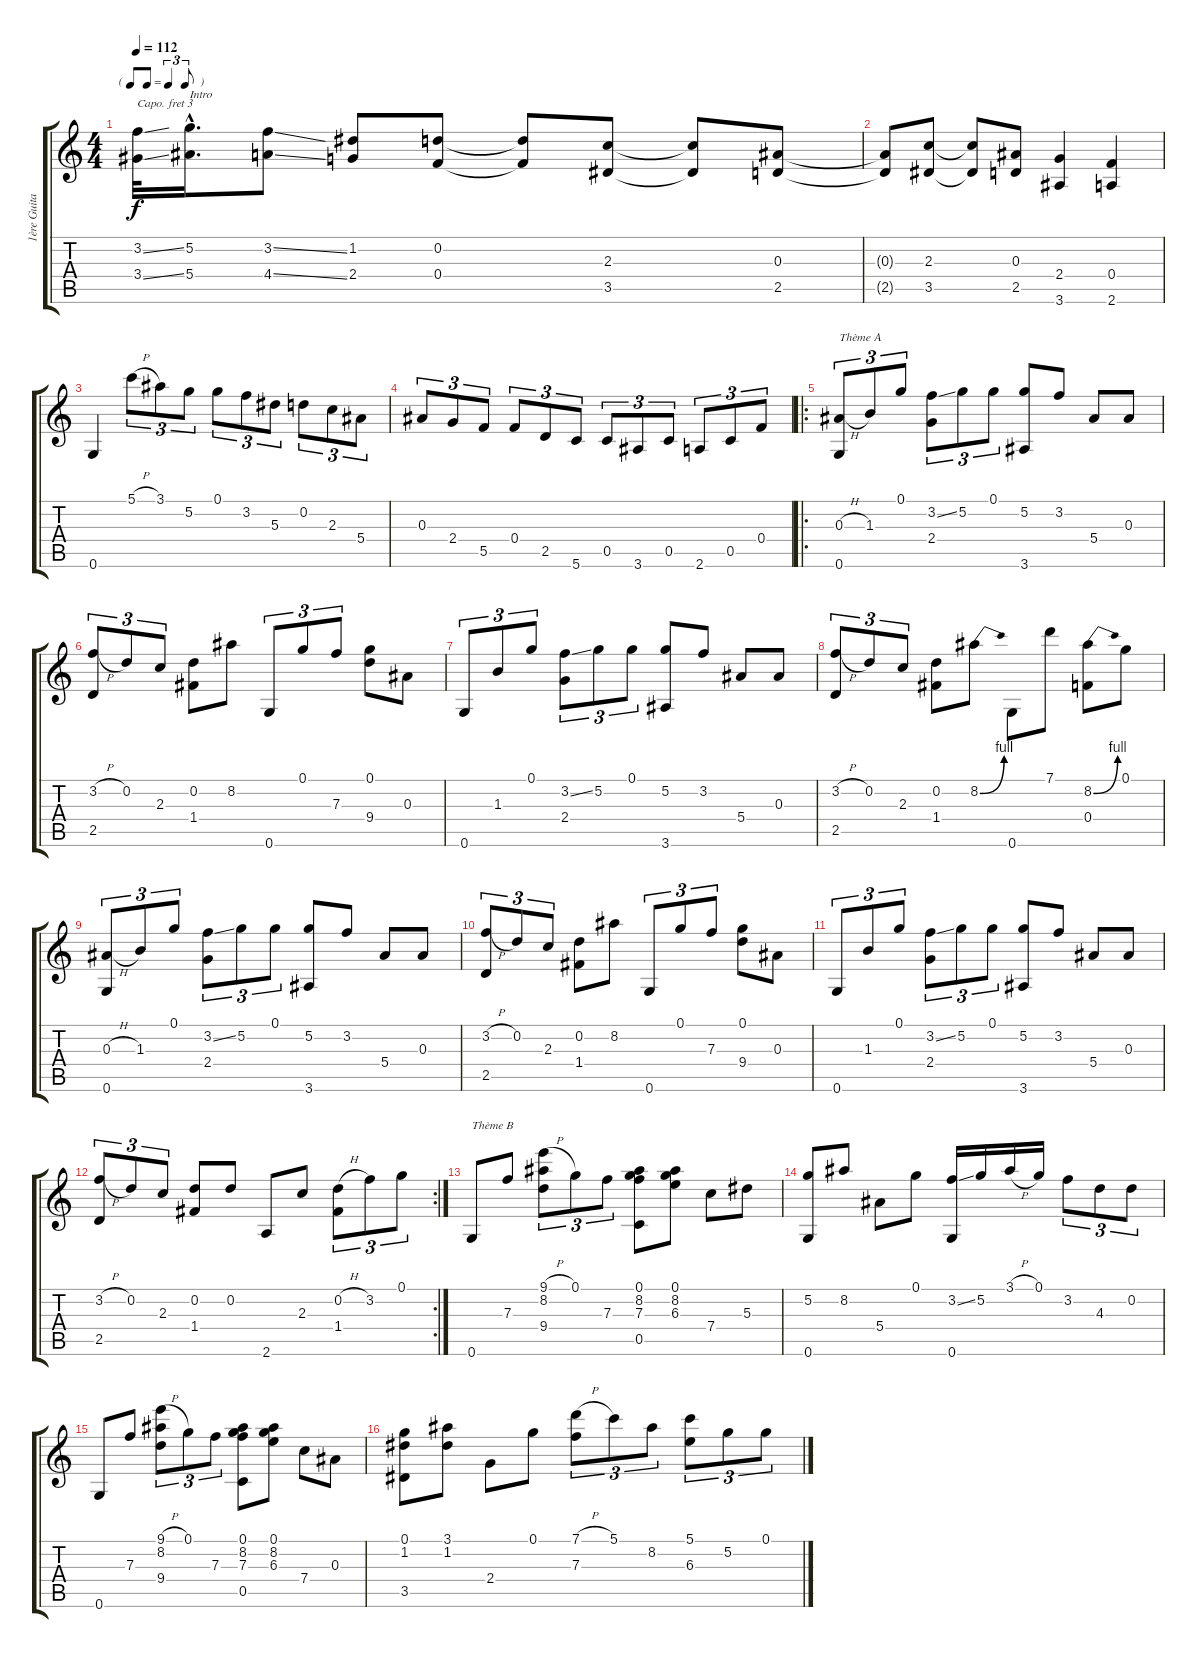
\track ("1ère Guitare" "1ère Guita") {instrument acousticguitarnylon}
\staff {score tabs}
\capo 3
\tuning (E4 B3 G3 D3 A2 E2) {hide}
\ts (4 4)
\tf triplet8th
\tempo 112
\clef g2
\ks c
(3.2{ss} 3.4{ss}).32{dy f instrument acousticguitarnylon} (5.2{hac} 5.4{hac}).16{d txt "Intro"} (3.2{ss} 4.4{ss}).8 (1.2 2.4).8 (0.2 0.4).8 (0.2{t} 0.4{t}).8 (2.3 3.5).8 (2.3{t} 3.5{t}).8 (0.3 2.5).8 |
(0.3{t} 2.5{t}).8 (2.3 3.5).8 (2.3{t} 3.5{t}).8 (0.3 2.5).8 (2.4 3.6).4 (0.4 2.6).4 |
0.6.4 5.1{h}.8{tu (3 2)} 3.1.8{tu (3 2)} 5.2.8{tu (3 2)} 0.1.8{tu (3 2)} 3.2.8{tu (3 2)} 5.3.8{tu (3 2)} 0.2.8{tu (3 2)} 2.3.8{tu (3 2)} 5.4.8{tu (3 2)} |
0.3.8{tu (3 2)} 2.4.8{tu (3 2)} 5.5.8{tu (3 2)} 0.4.8{tu (3 2)} 2.5.8{tu (3 2)} 5.6.8{tu (3 2)} 0.5.8{tu (3 2)} 3.6.8{tu (3 2)} 0.5.8{tu (3 2)} 2.6.8{tu (3 2)} 0.5.8{tu (3 2)} 0.4.8{tu (3 2)} |
\ro
(0.3{h} 0.6).8{tu (3 2) txt "Thème A"} 1.3.8{tu (3 2)} 0.1.8{tu (3 2)} (3.2{ss} 2.4).8{tu (3 2)} 5.2.8{tu (3 2)} 0.1.8{tu (3 2)} (5.2 3.6).8 3.2.8 5.4.8 0.3.8 |
(3.2{h} 2.5).8{tu (3 2)} 0.2.8{tu (3 2)} 2.3.8{tu (3 2)} (0.2 1.4).8 8.2.8 0.6.8{tu (3 2)} 0.1.8{tu (3 2)} 7.3.8{tu (3 2)} (0.1 9.4).8 0.3.8 |
0.6.8{tu (3 2)} 1.3.8{tu (3 2)} 0.1.8{tu (3 2)} (3.2{ss} 2.4).8{tu (3 2)} 5.2.8{tu (3 2)} 0.1.8{tu (3 2)} (5.2 3.6).8 3.2.8 5.4.8 0.3.8 |
(3.2{h} 2.5).8{tu (3 2)} 0.2.8{tu (3 2)} 2.3.8{tu (3 2)} (0.2 1.4).8 8.2{be (bend 0 0 60 4)}.8 0.6.8 7.1.8 (8.2{be (bend 0 0 60 4)} 0.4).8 0.1.8 |
(0.3{h} 0.6).8{tu (3 2)} 1.3.8{tu (3 2)} 0.1.8{tu (3 2)} (3.2{ss} 2.4).8{tu (3 2)} 5.2.8{tu (3 2)} 0.1.8{tu (3 2)} (5.2 3.6).8 3.2.8 5.4.8 0.3.8 |
(3.2{h} 2.5).8{tu (3 2)} 0.2.8{tu (3 2)} 2.3.8{tu (3 2)} (0.2 1.4).8 8.2.8 0.6.8{tu (3 2)} 0.1.8{tu (3 2)} 7.3.8{tu (3 2)} (0.1 9.4).8 0.3.8 |
0.6.8{tu (3 2)} 1.3.8{tu (3 2)} 0.1.8{tu (3 2)} (3.2{ss} 2.4).8{tu (3 2)} 5.2.8{tu (3 2)} 0.1.8{tu (3 2)} (5.2 3.6).8 3.2.8 5.4.8 0.3.8 |
\rc 2
(3.2{h} 2.5).8{tu (3 2)} 0.2.8{tu (3 2)} 2.3.8{tu (3 2)} (0.2 1.4).8 0.2.8 2.6.8 2.3.8 (0.2{h} 1.4).8{tu (3 2)} 3.2.8{tu (3 2)} 0.1.8{tu (3 2)} |
0.6.8{txt "Thème B"} 7.3.8 (9.1{h} 8.2 9.4).8{tu (3 2)} 0.1.8{tu (3 2)} 7.3.8{tu (3 2)} (0.1 8.2 7.3 0.5).8 (0.1 8.2 6.3).8 7.4.8 5.3.8 |
(5.2 0.6).8 8.2.8 5.4.8 0.1.8 (3.2{ss} 0.6).16 5.2.16 3.1{h}.16 0.1.16 3.2.8{tu (3 2)} 4.3.8{tu (3 2)} 0.2.8{tu (3 2)} |
0.6.8 7.3.8 (9.1{h} 8.2 9.4).8{tu (3 2)} 0.1.8{tu (3 2)} 7.3.8{tu (3 2)} (0.1 8.2 7.3 0.5).8 (0.1 8.2 6.3).8 7.4.8 0.3.8 |
(0.1 1.2 3.5).8 (3.1 1.2).8 2.4.8 0.1.8 (7.1{h} 7.3).8{tu (3 2)} 5.1.8{tu (3 2)} 8.2.8{tu (3 2)} (5.1 6.3).8{tu (3 2)} 5.2.8{tu (3 2)} 0.1.8{tu (3 2)}
